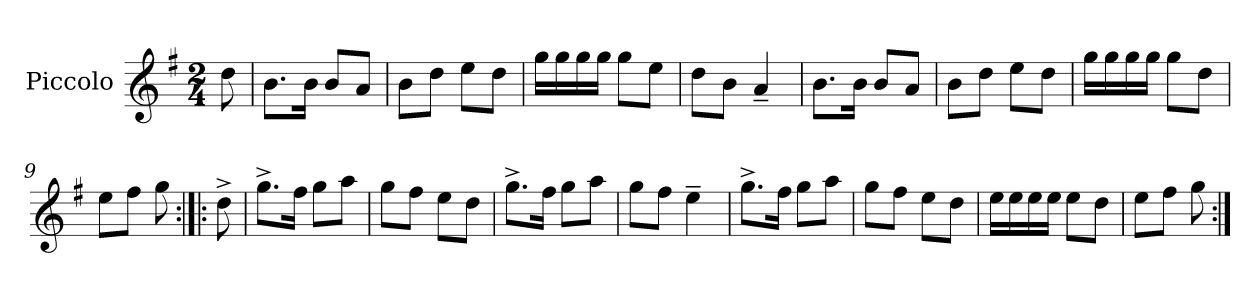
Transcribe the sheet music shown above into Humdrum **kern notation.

**kern
*part1
*staff1
*I"Piccolo
*I'Picc
*clefG2
*ITrd-5c-8
*k[b-e-a-]
*E-:
*M2/4
=1
8bb-\
=2
8.gg\L
16gg\Jk
8gg/L
8ff/J
=3
8gg\L
8bb-\J
8ccc\L
8bb-\J
=4
16eee-\LL
16eee-\
16eee-\
16eee-\JJ
8eee-\L
8ccc\J
=5
8bb-\L
8gg\J
4ff~/
=6
8.gg\L
16gg\Jk
8gg/L
8ff/J
=7
8gg\L
8bb-\J
8ccc\L
8bb-\J
=8
16eee-\LL
16eee-\
16eee-\
16eee-\JJ
8eee-\L
8bb-\J
=9
8ccc\L
8ddd\J
8eee-\
=10:|!|:
8bb-^\
=11
8.eee-^\L
16ddd\Jk
8eee-\L
8fff\J
!!LO:LB:g=z
=12
8eee-\L
8ddd\J
8ccc\L
8bb-\J
=13
8.eee-^\L
16ddd\Jk
8eee-\L
8fff\J
=14
8eee-\L
8ddd\J
4ccc~\
=15
8.eee-^\L
16ddd\Jk
8eee-\L
8fff\J
=16
8eee-\L
8ddd\J
8ccc\L
8bb-\J
=17
16ccc\LL
16ccc\
16ccc\
16ccc\JJ
8ccc\L
8bb-\J
=18
8ccc\L
8ddd\J
8eee-\
=:|!
*-
